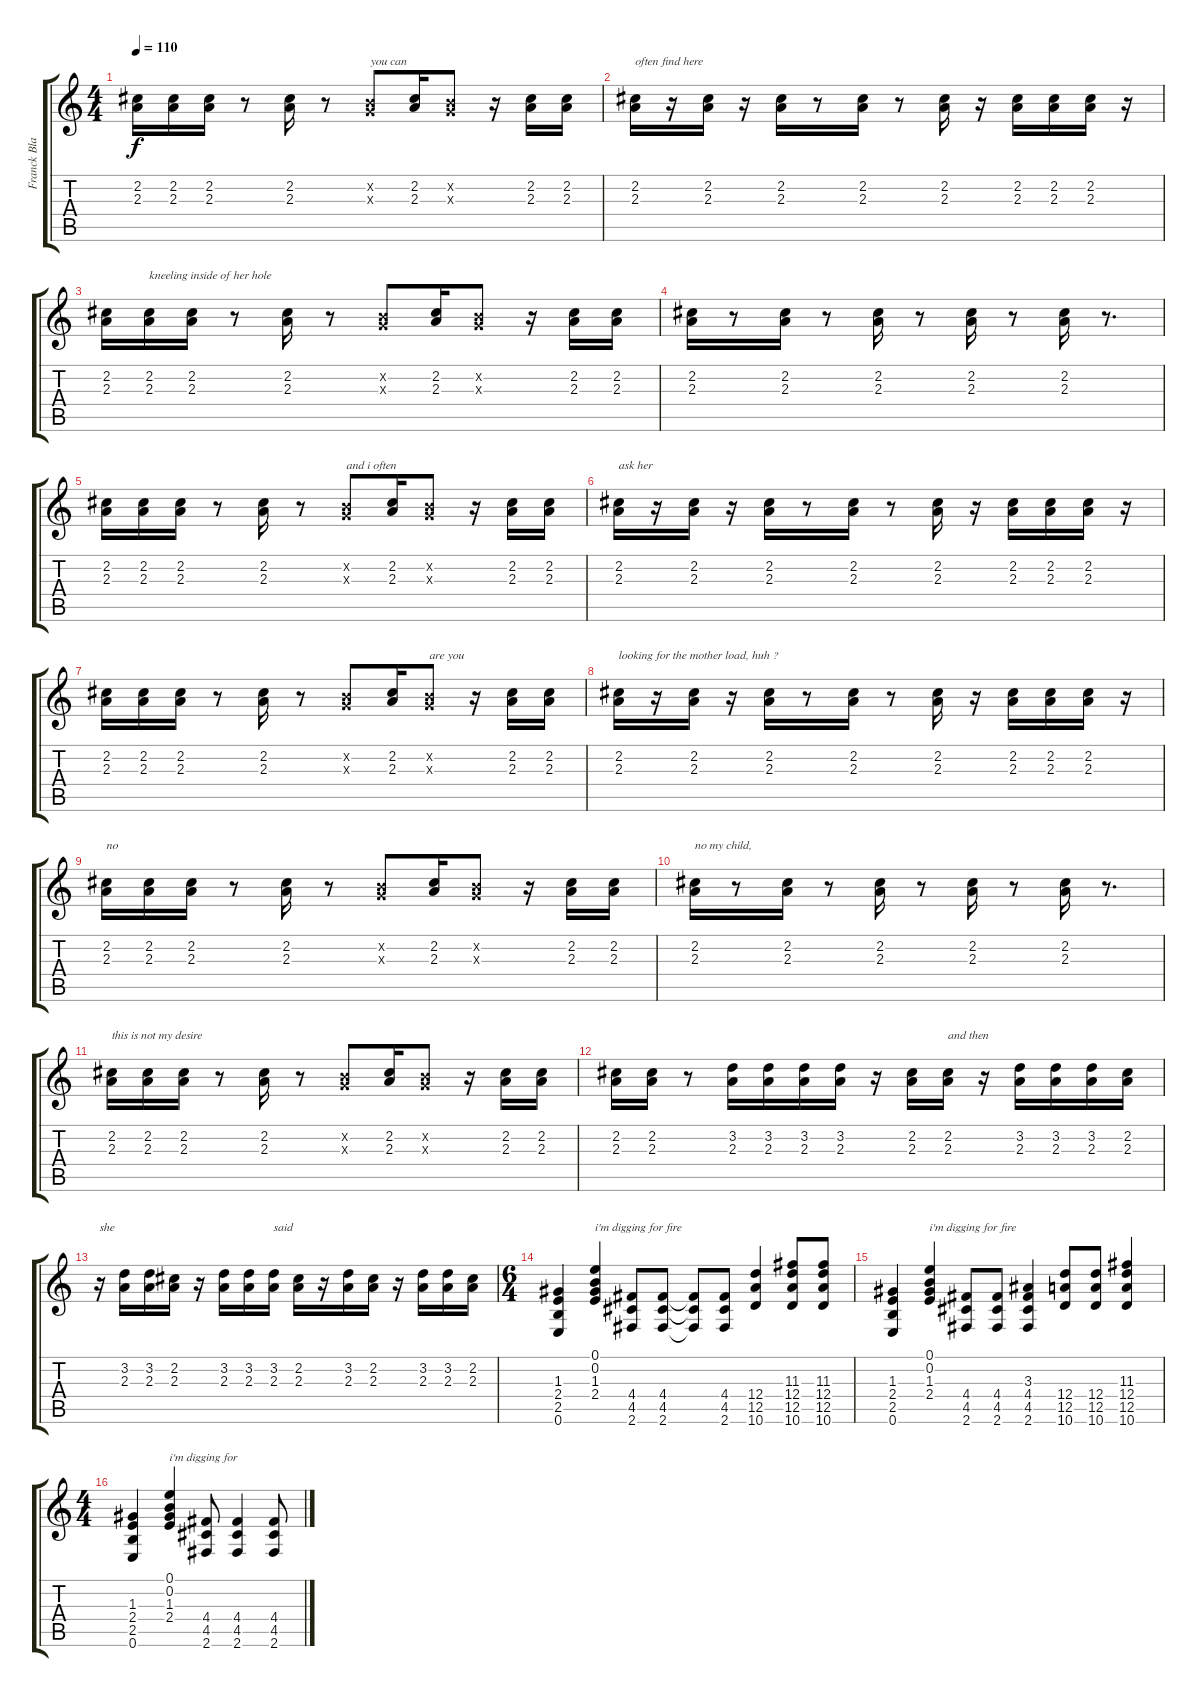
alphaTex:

\track ("Franck Black" "Franck Bla") {instrument distortionguitar}
\staff {score tabs}
\tuning (E4 B3 G3 D3 A2 E2) {hide}
\ts (4 4)
\tempo 110
\clef g2
\ks c
(2.2 2.3).16{dy f} (2.2 2.3).16 (2.2 2.3).16 r.8 (2.2 2.3).16 r.8 (0.2{x} 0.3{x}).8{txt "you can"} (2.2 2.3).16 (0.2{x} 0.3{x}).8 r.16 (2.2 2.3).16 (2.2 2.3).16 |
(2.2 2.3).16{txt "often find here"} r.16 (2.2 2.3).16 r.16 (2.2 2.3).16 r.8 (2.2 2.3).16 r.8 (2.2 2.3).16 r.16 (2.2 2.3).16 (2.2 2.3).16 (2.2 2.3).16 r.16 |
(2.2 2.3).16 (2.2 2.3).16{txt "kneeling inside of her hole"} (2.2 2.3).16 r.8 (2.2 2.3).16 r.8 (0.2{x} 0.3{x}).8 (2.2 2.3).16 (0.2{x} 0.3{x}).8 r.16 (2.2 2.3).16 (2.2 2.3).16 |
(2.2 2.3).16 r.8 (2.2 2.3).16 r.8 (2.2 2.3).16 r.8 (2.2 2.3).16 r.8 (2.2 2.3).16 r.8{d} |
(2.2 2.3).16 (2.2 2.3).16 (2.2 2.3).16 r.8 (2.2 2.3).16 r.8 (0.2{x} 0.3{x}).8{txt "and i often"} (2.2 2.3).16 (0.2{x} 0.3{x}).8 r.16 (2.2 2.3).16 (2.2 2.3).16 |
(2.2 2.3).16{txt "ask her"} r.16 (2.2 2.3).16 r.16 (2.2 2.3).16 r.8 (2.2 2.3).16 r.8 (2.2 2.3).16 r.16 (2.2 2.3).16 (2.2 2.3).16 (2.2 2.3).16 r.16 |
(2.2 2.3).16 (2.2 2.3).16 (2.2 2.3).16 r.8 (2.2 2.3).16 r.8 (0.2{x} 0.3{x}).8 (2.2 2.3).16 (0.2{x} 0.3{x}).8{txt "are you"} r.16 (2.2 2.3).16 (2.2 2.3).16 |
(2.2 2.3).16{txt "looking for the mother load, huh ?"} r.16 (2.2 2.3).16 r.16 (2.2 2.3).16 r.8 (2.2 2.3).16 r.8 (2.2 2.3).16 r.16 (2.2 2.3).16 (2.2 2.3).16 (2.2 2.3).16 r.16 |
(2.2 2.3).16{txt "no"} (2.2 2.3).16 (2.2 2.3).16 r.8 (2.2 2.3).16 r.8 (0.2{x} 0.3{x}).8 (2.2 2.3).16 (0.2{x} 0.3{x}).8 r.16 (2.2 2.3).16 (2.2 2.3).16 |
(2.2 2.3).16{txt "no my child, "} r.8 (2.2 2.3).16 r.8 (2.2 2.3).16 r.8 (2.2 2.3).16 r.8 (2.2 2.3).16 r.8{d} |
(2.2 2.3).16{txt "this is not my desire"} (2.2 2.3).16 (2.2 2.3).16 r.8 (2.2 2.3).16 r.8 (0.2{x} 0.3{x}).8 (2.2 2.3).16 (0.2{x} 0.3{x}).8 r.16 (2.2 2.3).16 (2.2 2.3).16 |
(2.2 2.3).16 (2.2 2.3).16 r.8 (3.2 2.3).16 (3.2 2.3).16 (3.2 2.3).16 (3.2 2.3).16 r.16 (2.2 2.3).16 (2.2 2.3).16{txt "and then"} r.16 (3.2 2.3).16 (3.2 2.3).16 (3.2 2.3).16 (2.2 2.3).16 |
r.16{txt "she"} (3.2 2.3).16 (3.2 2.3).16 (2.2 2.3).16 r.16 (3.2 2.3).16 (3.2 2.3).16 (3.2 2.3).16{txt "said"} (2.2 2.3).16 r.16 (3.2 2.3).16 (2.2 2.3).16 r.16 (3.2 2.3).16 (3.2 2.3).16 (2.2 2.3).16 |
\ts (6 4)
\section ("" "")
(1.3 2.4 2.5 0.6).4{volume 13} (0.1 0.2 1.3 2.4).4{txt "i'm digging for fire"} (4.4 4.5 2.6).8 (4.4 4.5 2.6).8 (4.4{t} 4.5{t} 2.6{t}).8 (4.4 4.5 2.6).8 (12.4 12.5 10.6).4 (11.3 12.4 12.5 10.6).8 (11.3 12.4 12.5 10.6).8 |
(1.3 2.4 2.5 0.6).4 (0.1 0.2 1.3 2.4).4{txt "i'm digging for fire"} (4.4 4.5 2.6).8 (4.4 4.5 2.6).8 (3.3 4.4 4.5 2.6).4 (12.4 12.5 10.6).8 (12.4 12.5 10.6).8 (11.3 12.4 12.5 10.6).4 |
\ts (4 4)
(1.3 2.4 2.5 0.6).4 (0.1 0.2 1.3 2.4).4{txt "i'm digging for"} (4.4 4.5 2.6).8 (4.4 4.5 2.6).4 (4.4 4.5 2.6).8
